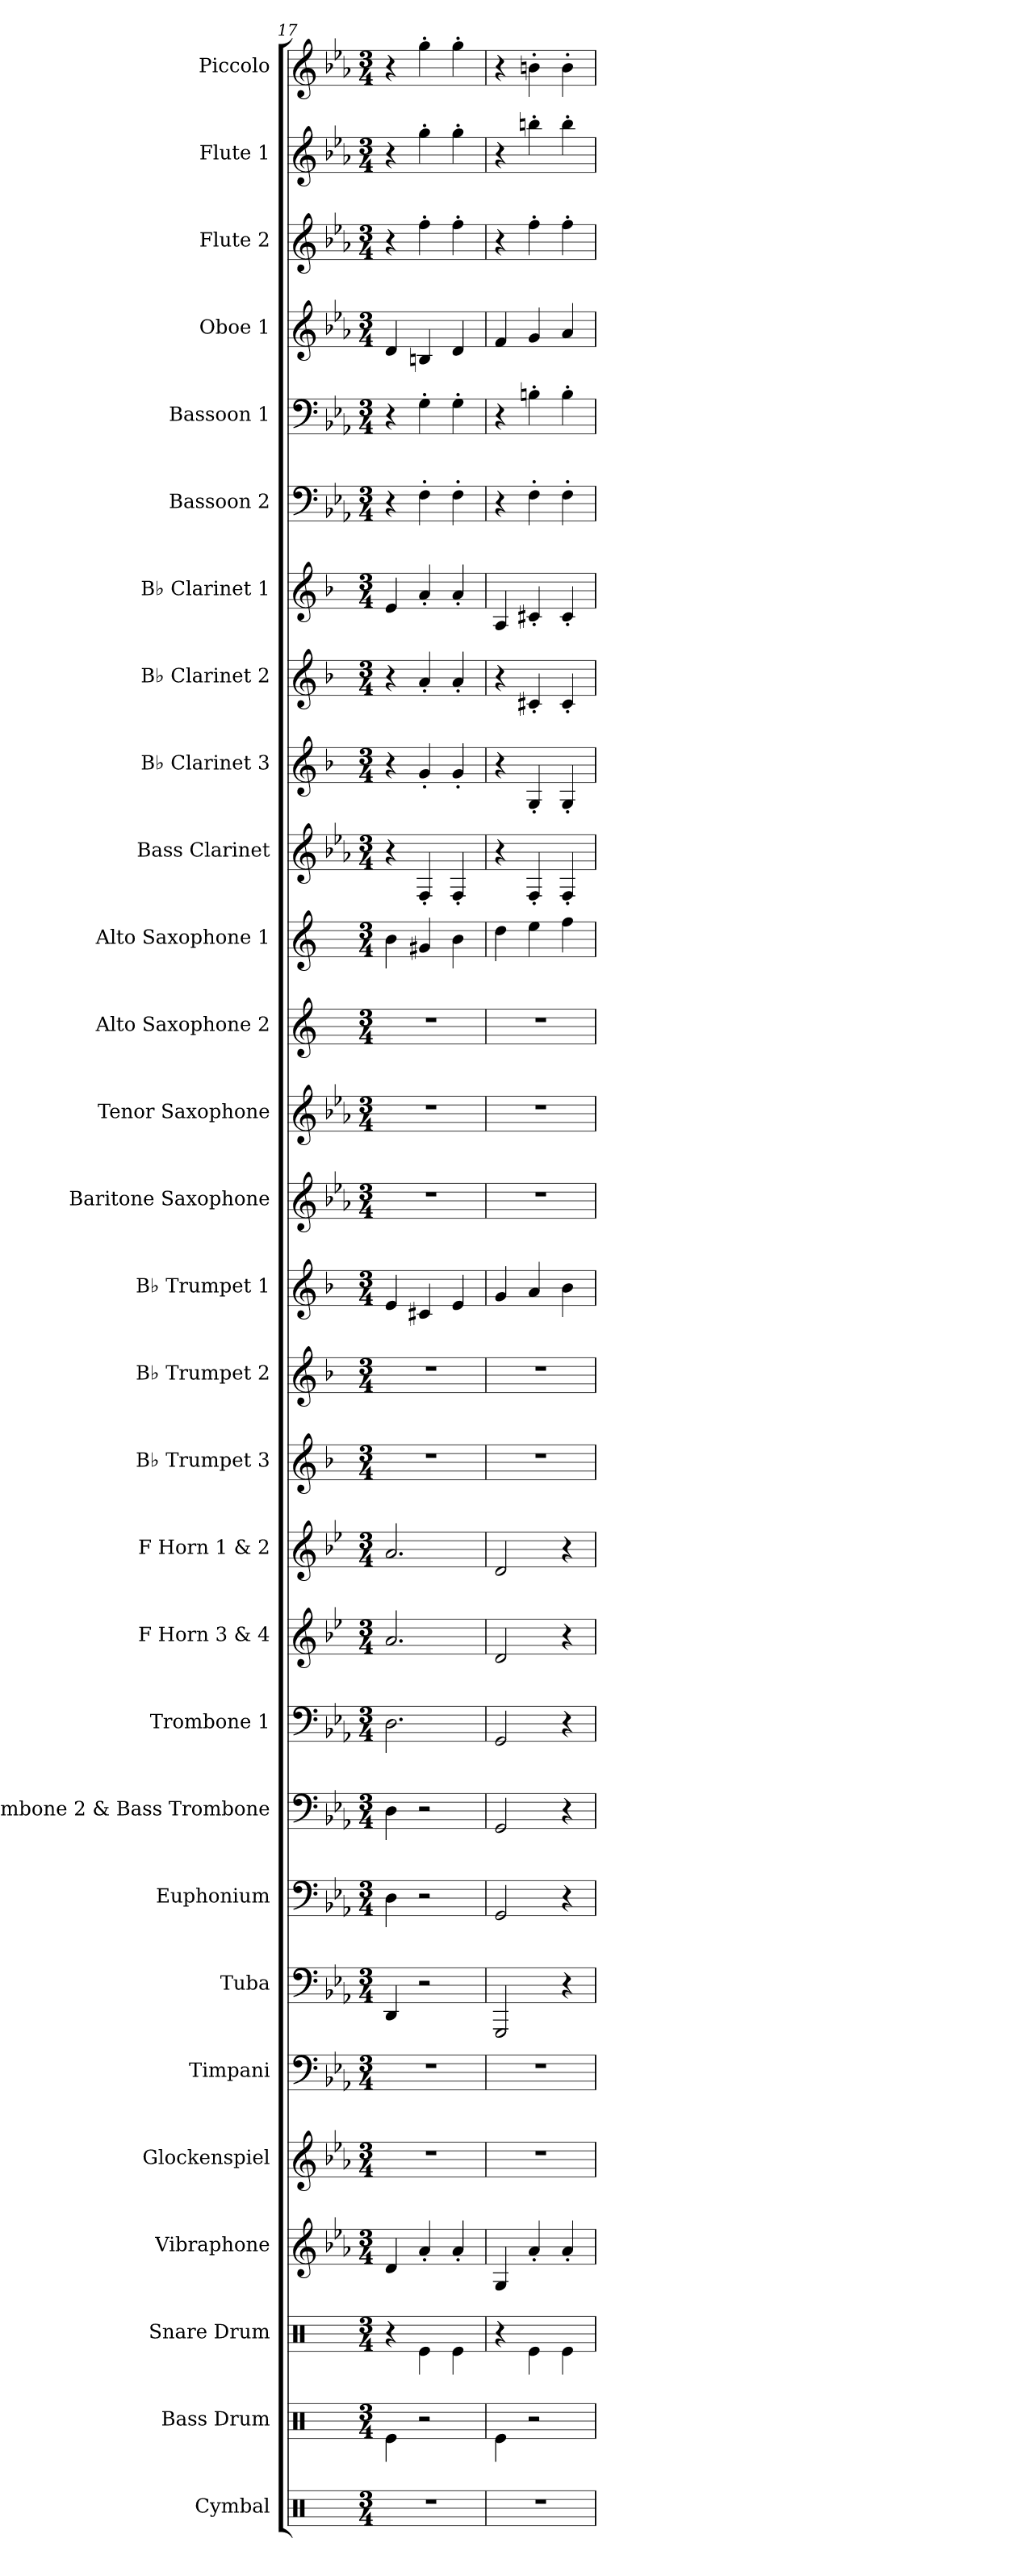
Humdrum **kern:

**kern	**kern	**kern	**kern	**kern	**kern	**kern	**kern	**kern	**kern	**kern	**kern	**kern	**kern	**kern	**kern	**kern	**kern	**kern	**kern	**kern	**kern	**kern	**kern	**kern	**kern	**kern	**kern	**kern
*part29	*part28	*part27	*part26	*part25	*part24	*part23	*part22	*part21	*part20	*part19	*part18	*part17	*part16	*part15	*part14	*part13	*part12	*part11	*part10	*part9	*part8	*part7	*part6	*part5	*part4	*part3	*part2	*part1
*staff29	*staff28	*staff27	*staff26	*staff25	*staff24	*staff23	*staff22	*staff21	*staff20	*staff19	*staff18	*staff17	*staff16	*staff15	*staff14	*staff13	*staff12	*staff11	*staff10	*staff9	*staff8	*staff7	*staff6	*staff5	*staff4	*staff3	*staff2	*staff1
*I"Cymbal	*I"Bass Drum	*I"Snare Drum	*I"Vibraphone	*I"Glockenspiel	*I"Timpani	*I"Tuba	*I"Euphonium	*I"Trombone 2 &amp; Bass Trombone	*I"Trombone 1	*I"F Horn 3 &amp; 4	*I"F Horn 1 &amp; 2	*I"B♭ Trumpet 3	*I"B♭ Trumpet 2	*I"B♭ Trumpet 1	*I"Baritone Saxophone	*I"Tenor Saxophone	*I"Alto Saxophone 2	*I"Alto Saxophone 1	*I"Bass Clarinet	*I"B♭ Clarinet 3	*I"B♭ Clarinet 2	*I"B♭ Clarinet 1	*I"Bassoon 2	*I"Bassoon 1	*I"Oboe 1	*I"Flute 2	*I"Flute 1	*I"Piccolo
*I'Cym.	*I'B. Dr.	*I'Sn. Dr.	*I'Vib.	*I'Glk.	*I'Timp.	*I'Tba.	*I'Euph.	*I'Tbn. 2 B. Tbn.	*I'Tbn. 1	*I'F Hn. 3 4	*I'F Hn. 1 2	*I'B♭ Tpt. 3	*I'B♭ Tpt. 2	*I'B♭ Tpt. 1	*I'Bar. Sax.	*I'T. Sax.	*I'A. Sax. 2	*I'A. Sax. 1	*I'B. Cl.	*I'B♭ Cl. 3	*I'B♭ Cl. 2	*I'B♭ Cl. 1	*I'Bsn. 2	*I'Bsn. 1	*I'Ob. 1	*I'Fl. 2	*I'Fl. 1	*I'Picc.
*clefX	*clefX	*clefX	*clefG2	*clefG2	*clefF4	*clefF4	*clefF4	*clefF4	*clefF4	*clefG2	*clefG2	*clefG2	*clefG2	*clefG2	*clefG2	*clefG2	*clefG2	*clefG2	*clefG2	*clefG2	*clefG2	*clefG2	*clefF4	*clefF4	*clefG2	*clefG2	*clefG2	*clefG2
*	*	*	*	*ITrd-14c-24	*	*	*	*	*	*ITrd4c7	*ITrd4c7	*ITrd1c2	*ITrd1c2	*ITrd1c2	*ITrd12c21	*ITrd8c14	*ITrd5c9	*ITrd5c9	*ITrd8c14	*ITrd1c2	*ITrd1c2	*ITrd1c2	*	*	*	*	*	*ITrd-7c-12
*k[]	*k[]	*k[]	*k[b-e-a-]	*k[b-e-a-]	*k[b-e-a-]	*k[b-e-a-]	*k[b-e-a-]	*k[b-e-a-]	*k[b-e-a-]	*k[b-e-a-]	*k[b-e-a-]	*k[b-e-a-]	*k[b-e-a-]	*k[b-e-a-]	*k[b-e-a-]	*k[b-e-a-]	*k[b-e-a-]	*k[b-e-a-]	*k[b-e-a-]	*k[b-e-a-]	*k[b-e-a-]	*k[b-e-a-]	*k[b-e-a-]	*k[b-e-a-]	*k[b-e-a-]	*k[b-e-a-]	*k[b-e-a-]	*k[b-e-a-]
*M3/4	*M3/4	*M3/4	*M3/4	*M3/4	*M3/4	*M3/4	*M3/4	*M3/4	*M3/4	*M3/4	*M3/4	*M3/4	*M3/4	*M3/4	*M3/4	*M3/4	*M3/4	*M3/4	*M3/4	*M3/4	*M3/4	*M3/4	*M3/4	*M3/4	*M3/4	*M3/4	*M3/4	*M3/4
=17	=17	=17	=17	=17	=17	=17	=17	=17	=17	=17	=17	=17	=17	=17	=17	=17	=17	=17	=17	=17	=17	=17	=17	=17	=17	=17	=17	=17
2.r	4Re\	4r	4d/	2.r	2.r	4DD/	4D\	4D\	2.D\	2.d/	2.d/	2.r	2.r	4d/	2.r	2.r	2.r	4d\	4r	4r	4r	4d/	4r	4r	4d/	4r	4r	4r
.	2r	4Re\	4a-'/	.	.	2r	2r	2r	.	.	.	.	.	4Bn/	.	.	.	4Bn/	4FF'/	4f'/	4g'/	4g'/	4F'\	4G'\	4Bn/	4ff'\	4gg'\	4ggg'\
.	.	4Re\	4a-'/	.	.	.	.	.	.	.	.	.	.	4d/	.	.	.	4d\	4FF'/	4f'/	4g'/	4g'/	4F'\	4G'\	4d/	4ff'\	4gg'\	4ggg'\
=18	=18	=18	=18	=18	=18	=18	=18	=18	=18	=18	=18	=18	=18	=18	=18	=18	=18	=18	=18	=18	=18	=18	=18	=18	=18	=18	=18	=18
2.r	4Re\	4r	4G/	2.r	2.r	2GGG/	2GG/	2GG/	2GG/	2G/	2G/	2.r	2.r	4f/	2.r	2.r	2.r	4f\	4r	4r	4r	4G/	4r	4r	4f/	4r	4r	4r
.	2r	4Re\	4a-'/	.	.	.	.	.	.	.	.	.	.	4g/	.	.	.	4g\	4FF'/	4F'/	4Bn'/	4Bn'/	4F'\	4Bn'\	4g/	4ff'\	4bbn'\	4bbn'\
.	.	4Re\	4a-'/	.	.	4r	4r	4r	4r	4r	4r	.	.	4a-\	.	.	.	4a-\	4FF'/	4F'/	4B'/	4B'/	4F'\	4B'\	4a-/	4ff'\	4bb'\	4bb'\
=	=	=	=	=	=	=	=	=	=	=	=	=	=	=	=	=	=	=	=	=	=	=	=	=	=	=	=	=
*-	*-	*-	*-	*-	*-	*-	*-	*-	*-	*-	*-	*-	*-	*-	*-	*-	*-	*-	*-	*-	*-	*-	*-	*-	*-	*-	*-	*-
